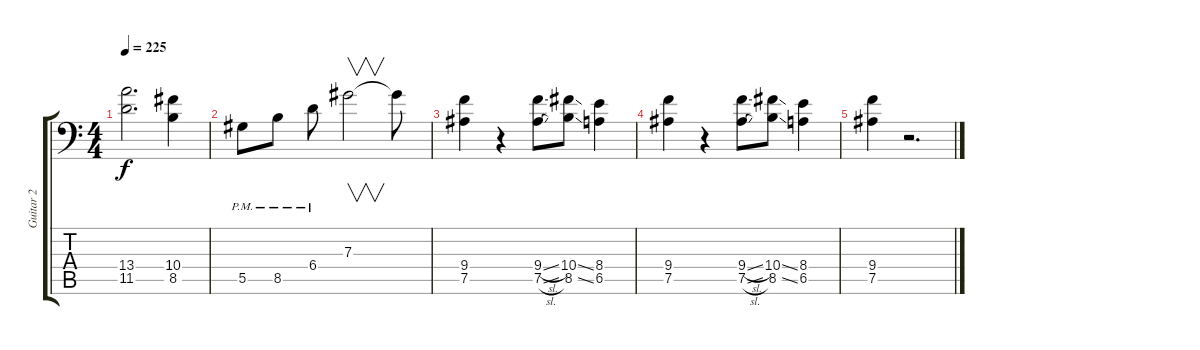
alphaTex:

\track ("Guitar 2" "Guitar 2") {instrument distortionguitar}
\staff {score tabs}
\tuning (Bb3 F3 Db3 Ab2 Eb2 Bb1) {hide}
\ts (4 4)
\tempo 225
\clef f4
\ks c
(13.4 11.5).2{d dy f} (10.4 8.5).4 |
5.5{pm}.8 8.5{pm}.8 6.4{pm}.8 7.3.2{v} 7.3{t}.8 |
(9.4 7.5).4 r.4 (9.4{sl} 7.5{sl}).8 (10.4{ss} 8.5{ss}).8 (8.4 6.5).4 |
(9.4 7.5).4 r.4 (9.4{sl} 7.5{sl}).8 (10.4{ss} 8.5{ss}).8 (8.4 6.5).4 |
(9.4 7.5).4 r.2{d}
